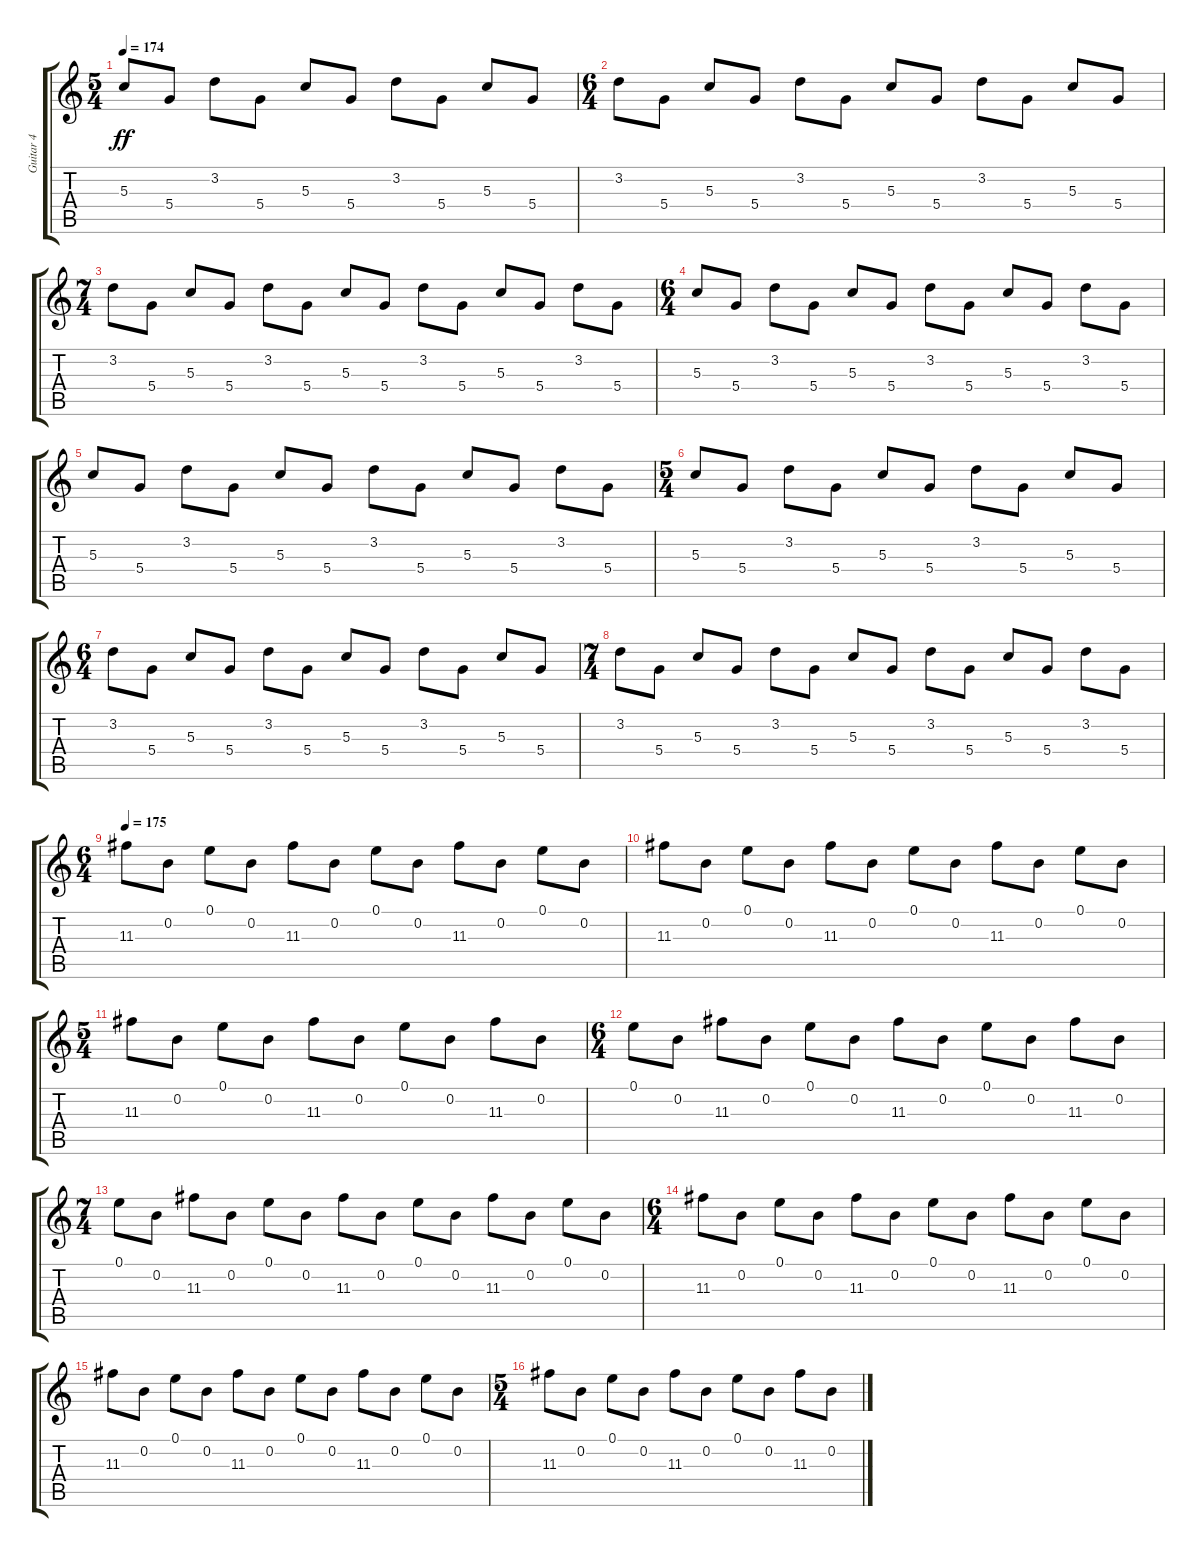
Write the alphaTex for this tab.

\track ("Guitar 4" "Guitar 4") {instrument distortionguitar}
\staff {score tabs}
\tuning (E4 B3 G3 D3 A2 E2) {hide}
\ts (5 4)
\tempo 174
\clef g2
\ks c
5.3.8{dy ff} 5.4.8 3.2.8 5.4.8 5.3.8 5.4.8 3.2.8 5.4.8 5.3.8 5.4.8 |
\ts (6 4)
3.2.8 5.4.8 5.3.8 5.4.8 3.2.8 5.4.8 5.3.8 5.4.8 3.2.8 5.4.8 5.3.8 5.4.8 |
\ts (7 4)
3.2.8 5.4.8 5.3.8 5.4.8 3.2.8 5.4.8 5.3.8 5.4.8 3.2.8 5.4.8 5.3.8 5.4.8 3.2.8 5.4.8 |
\ts (6 4)
5.3.8 5.4.8 3.2.8 5.4.8 5.3.8 5.4.8 3.2.8 5.4.8 5.3.8 5.4.8 3.2.8 5.4.8 |
5.3.8 5.4.8 3.2.8 5.4.8 5.3.8 5.4.8 3.2.8 5.4.8 5.3.8 5.4.8 3.2.8 5.4.8 |
\ts (5 4)
5.3.8 5.4.8 3.2.8 5.4.8 5.3.8 5.4.8 3.2.8 5.4.8 5.3.8 5.4.8 |
\ts (6 4)
3.2.8 5.4.8 5.3.8 5.4.8 3.2.8 5.4.8 5.3.8 5.4.8 3.2.8 5.4.8 5.3.8 5.4.8 |
\ts (7 4)
3.2.8 5.4.8 5.3.8 5.4.8 3.2.8 5.4.8 5.3.8 5.4.8 3.2.8 5.4.8 5.3.8 5.4.8 3.2.8 5.4.8 |
\ts (6 4)
\tempo 175
11.3.8{volume 10 instrument electricguitarclean} 0.2.8 0.1.8 0.2.8 11.3.8 0.2.8 0.1.8 0.2.8 11.3.8 0.2.8 0.1.8 0.2.8 |
11.3.8 0.2.8 0.1.8 0.2.8 11.3.8 0.2.8 0.1.8 0.2.8 11.3.8 0.2.8 0.1.8 0.2.8 |
\ts (5 4)
11.3.8 0.2.8 0.1.8 0.2.8 11.3.8 0.2.8 0.1.8 0.2.8 11.3.8 0.2.8 |
\ts (6 4)
0.1.8 0.2.8 11.3.8 0.2.8 0.1.8 0.2.8 11.3.8 0.2.8 0.1.8 0.2.8 11.3.8 0.2.8 |
\ts (7 4)
0.1.8 0.2.8 11.3.8 0.2.8 0.1.8 0.2.8 11.3.8 0.2.8 0.1.8 0.2.8 11.3.8 0.2.8 0.1.8 0.2.8 |
\ts (6 4)
11.3.8 0.2.8 0.1.8 0.2.8 11.3.8 0.2.8 0.1.8 0.2.8 11.3.8 0.2.8 0.1.8 0.2.8 |
11.3.8 0.2.8 0.1.8 0.2.8 11.3.8 0.2.8 0.1.8 0.2.8 11.3.8 0.2.8 0.1.8 0.2.8 |
\ts (5 4)
11.3.8 0.2.8 0.1.8 0.2.8 11.3.8 0.2.8 0.1.8 0.2.8 11.3.8 0.2.8
